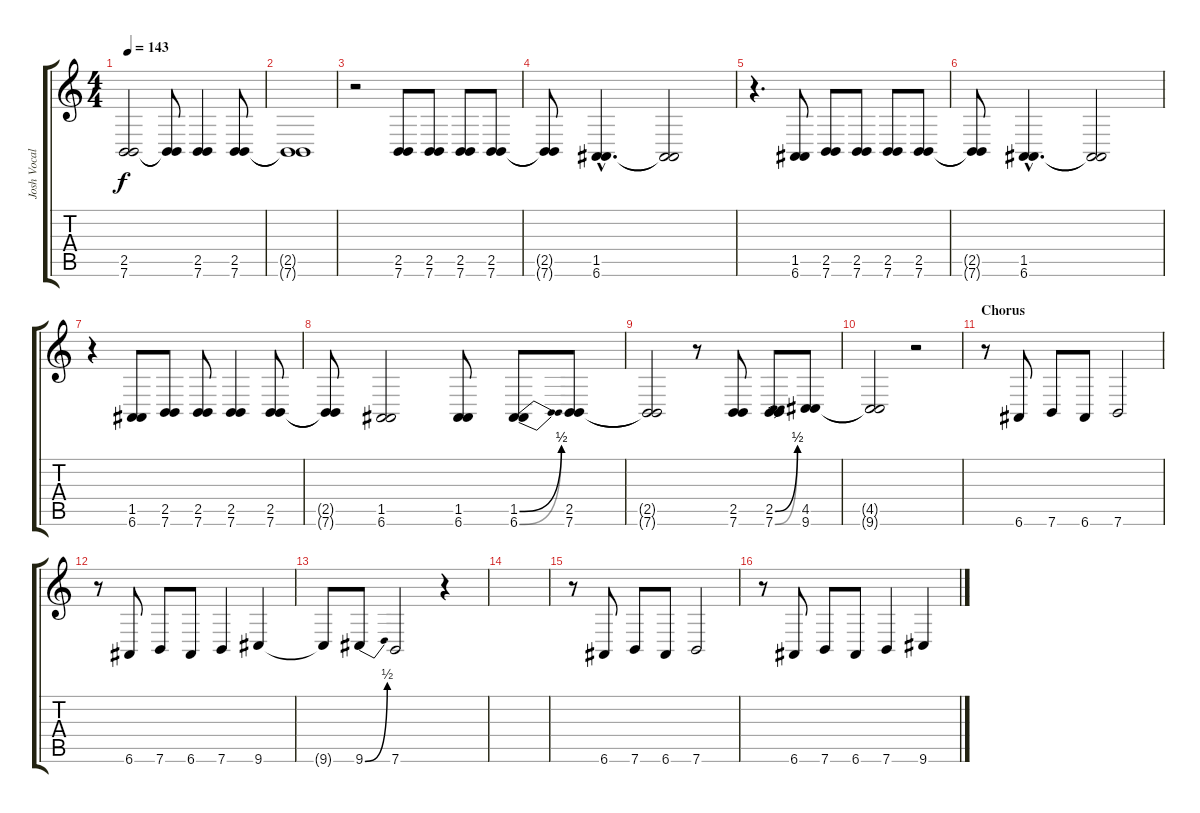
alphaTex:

\track ("Josh Vocals" "Josh Vocal") {instrument baritonesax}
\staff {score tabs}
\tuning (E4 B3 G3 D3 A2 E2) {hide}
\ts (4 4)
\tempo 143
\clef g2
\ks c
(2.5{t} 7.6{t}).2{dy f} (2.5{t} 7.6{t}).8 (2.5 7.6).4 (2.5 7.6).8 |
(2.5{t} 7.6{t}).1 |
r.2 (2.5 7.6).8 (2.5 7.6).8 (2.5 7.6).8 (2.5 7.6).8 |
(2.5{t} 7.6{t}).8 (1.5{hac} 6.6{hac}).4{d} (1.5{t} 6.6{t}).2 |
r.4{d} (1.5 6.6).8 (2.5 7.6).8 (2.5 7.6).8 (2.5 7.6).8 (2.5 7.6).8 |
(2.5{t} 7.6{t}).8 (1.5{hac} 6.6{hac}).4{d} (1.5{t} 6.6{t}).2 |
r.4 (1.5 6.6).8 (2.5 7.6).8 (2.5 7.6).8 (2.5 7.6).4 (2.5 7.6).8 |
(2.5{t} 7.6{t}).8 (1.5 6.6).2 (1.5 6.6).8 (1.5{be (bend 0 0 60 2)} 6.6{be (bend 0 0 60 2)}).8 (2.5 7.6).8 |
(2.5{t} 7.6{t}).2 r.8 (2.5 7.6).8 (2.5{be (bend 0 0 60 2)} 7.6{be (bend 0 0 60 2)}).8 (4.5 9.6).8 |
(4.5{t} 9.6{t}).2 r.2 |
\section ("" "Chorus")
r.8 6.6.8 7.6.8 6.6.8 7.6.2 |
r.8 6.6.8 7.6.8 6.6.8 7.6.4 9.6.4 |
9.6{t}.8 9.6{be (bend 0 0 60 2)}.8 7.6.2 r.4 |
|
r.8 6.6.8 7.6.8 6.6.8 7.6.2 |
r.8 6.6.8 7.6.8 6.6.8 7.6.4 9.6.4
